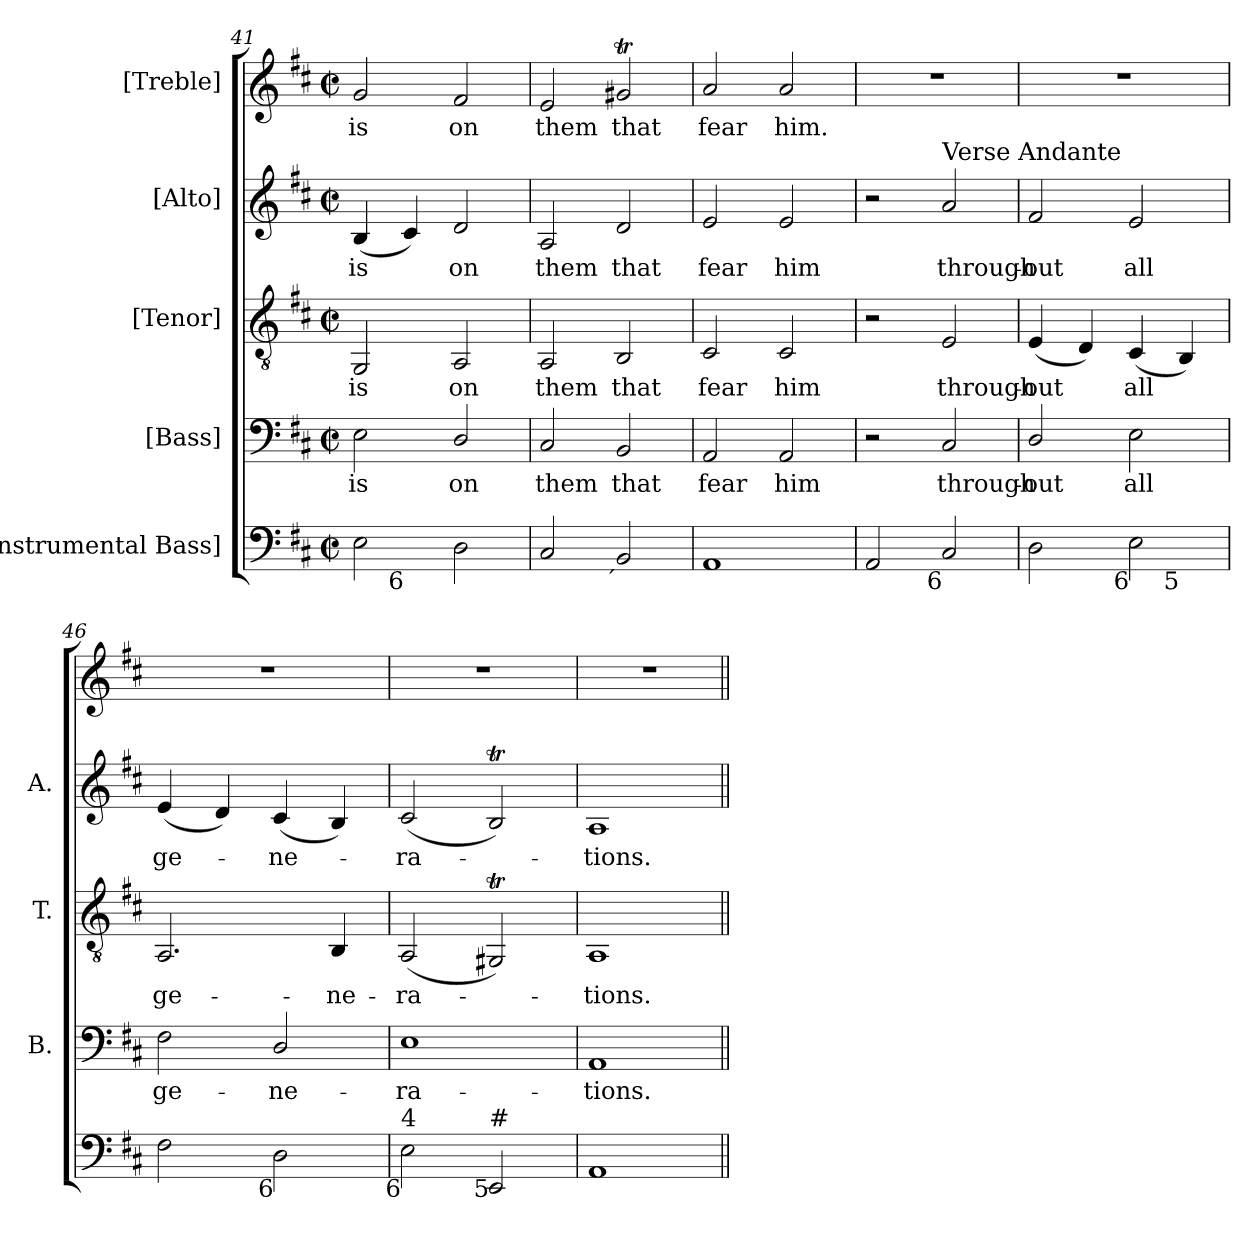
**kern	**kern	**text	**kern	**text	**kern	**text	**kern	**text
*part5	*part4	*part4	*part3	*part3	*part2	*part2	*part1	*part1
*staff5	*staff4	*staff4	*staff3	*staff3	*staff2	*staff2	*staff1	*staff1
*I"[Instrumental Bass]	*I"[Bass]	*	*I"[Tenor]	*	*I"[Alto]	*	*I"[Treble]	*
*	*I'B.	*	*I'T.	*	*I'A.	*	*	*
*clefF4	*clefF4	*	*clefGv2	*	*clefG2	*	*clefG2	*
*k[f#c#]	*k[f#c#]	*	*k[f#c#]	*	*k[f#c#]	*	*k[f#c#]	*
*D:	*D:	*	*D:	*	*D:	*	*D:	*
*M2/2	*M2/2	*	*M2/2	*	*M2/2	*	*M2/2	*
*met(c|)	*met(c|)	*	*met(c|)	*	*met(c|)	*	*met(c|)	*
=41	=41	=41	=41	=41	=41	=41	=41	=41
!	!	!LO:LY:b:color=#000000	!	!	!	!	!	!
!	!	!	!	!LO:LY:b:color=#000000	!	!	!	!
!	!	!	!	!	!	!LO:LY:b:color=#000000	!	!
!LO:TX:b:rj:t=5	!	!	!	!	!	!	!	!
!	!	!	!	!	!	!	!	!LO:LY:b:color=#000000
*^	*	*	*	*	*	*	*	*
2Ei\	4ryy	2Ei\	is	2GGi/	is	(4Bi/	is	2gi/	is
!	!LO:TX:b:rj:t=6	!	!	!	!	!	!	!	!
.	2.ryy	.	.	.	.	4c#i/)	.	.	.
!	!	!	!LO:LY:b:color=#000000	!	!	!	!	!	!
!	!	!	!	!	!LO:LY:b:color=#000000	!	!	!	!
!	!	!	!	!	!	!	!LO:LY:b:color=#000000	!	!
!	!	!	!	!	!	!	!	!	!LO:LY:b:color=#000000
2Di\	.	2Di/	on	2AAi/	on	2di/	on	2f#i/	on
*v	*v	*	*	*	*	*	*	*	*
=42	=42	=42	=42	=42	=42	=42	=42	=42
*^	*	*	*	*	*	*	*	*
!	!	!	!LO:LY:b:color=#000000	!	!	!	!	!	!
*v	*v	*	*	*	*	*	*	*	*
*^	*	*	*	*	*	*	*	*
!	!	!	!	!	!LO:LY:b:color=#000000	!	!	!	!
*v	*v	*	*	*	*	*	*	*	*
*^	*	*	*	*	*	*	*	*
!	!	!	!	!	!	!	!LO:LY:b:color=#000000	!	!
*v	*v	*	*	*	*	*	*	*	*
*^	*	*	*	*	*	*	*	*
!LO:TX:b:rj:t=6	!	!	!	!	!	!	!	!	!
!	!	!	!	!	!	!	!	!	!LO:LY:b:color=#000000
*v	*v	*	*	*	*	*	*	*	*
2C#i/	2C#i/	them	2AAi/	them	2Ai/	them	2ei/	them
!	!	!LO:LY:b:color=#000000	!	!	!	!	!	!
!	!	!	!	!LO:LY:b:color=#000000	!	!	!	!
!	!	!	!	!	!	!LO:LY:b:color=#000000	!	!
!LO:TX:b:rj:t=´	!	!	!	!	!	!	!	!
!	!	!	!	!	!	!	!	!LO:LY:b:color=#000000
2BBi/	2BBi/	that	2BBi/	that	2di/	that	2g#Xti/	that
=43	=43	=43	=43	=43	=43	=43	=43	=43
!	!	!LO:LY:b:color=#000000	!	!	!	!	!	!
!	!	!	!	!LO:LY:b:color=#000000	!	!	!	!
!	!	!	!	!	!	!LO:LY:b:color=#000000	!	!
!	!	!	!	!	!	!	!	!LO:LY:b:color=#000000
1AAi	2AAi/	fear	2C#i/	fear	2ei/	fear	2ai/	fear
!	!	!LO:LY:b:color=#000000	!	!	!	!	!	!
!	!	!	!	!LO:LY:b:color=#000000	!	!	!	!
!	!	!	!	!	!	!LO:LY:b:color=#000000	!	!
!	!	!	!	!	!	!	!	!LO:LY:b:color=#000000
.	2AAi/	him	2C#i/	him	2ei/	him	2ai/	him.
=44	=44	=44	=44	=44	=44	=44	=44	=44
2AAi/	2r	.	2r	.	2r	.	1r	.
!	!	!LO:LY:b:color=#000000	!	!	!	!	!	!
!	!	!	!	!LO:LY:b:color=#000000	!	!	!	!
!	!	!	!	!	!LO:TX:a:t=Verse Andante	!	!	!
!LO:TX:b:rj:t=6	!	!	!	!	!	!	!	!
!	!	!	!	!	!	!LO:LY:b:color=#000000	!	!
2C#i/	2C#i/	through-	2Ei/	through-	2ai/	through-	.	.
=45	=45	=45	=45	=45	=45	=45	=45	=45
!	!	!LO:LY:b:color=#000000	!	!	!	!	!	!
!	!	!	!	!LO:LY:b:color=#000000	!	!	!	!
!	!	!	!	!	!	!LO:LY:b:color=#000000	!	!
*^	*	*	*	*	*	*	*	*
2Di\	2.ryy	2Di/	-out	(4Ei/	-out	2f#i/	-out	1r	.
.	.	.	.	4Di/)	.	.	.	.	.
!	!	!	!LO:LY:b:color=#000000	!	!	!	!	!	!
!	!	!	!	!	!LO:LY:b:color=#000000	!	!	!	!
!LO:TX:b:rj:t=6	!	!	!	!	!	!	!	!	!
!	!	!	!	!	!	!	!LO:LY:b:color=#000000	!	!
2Ei\	.	2Ei\	all	(4C#i/	all	2ei/	all	.	.
!	!LO:TX:b:rj:t=5	!	!	!	!	!	!	!	!
.	4ryy	.	.	4BBi/)	.	.	.	.	.
*v	*v	*	*	*	*	*	*	*	*
=46	=46	=46	=46	=46	=46	=46	=46	=46
*^	*	*	*	*	*	*	*	*
!	!	!	!LO:LY:b:color=#000000	!	!	!	!	!	!
*v	*v	*	*	*	*	*	*	*	*
*^	*	*	*	*	*	*	*	*
!	!	!	!	!	!LO:LY:b:color=#000000	!	!	!	!
*v	*v	*	*	*	*	*	*	*	*
*^	*	*	*	*	*	*	*	*
!LO:TX:b:rj:t=6	!	!	!	!	!	!	!	!	!
!	!	!	!	!	!	!	!LO:LY:b:color=#000000	!	!
*v	*v	*	*	*	*	*	*	*	*
2F#i\	2F#i\	ge-	2.AAi/	ge-	(4ei/	ge-	1r	.
.	.	.	.	.	4di/)	.	.	.
!	!	!LO:LY:b:color=#000000	!	!	!	!	!	!
!LO:TX:b:rj:t=6	!	!	!	!	!	!	!	!
!	!	!	!	!	!	!LO:LY:b:color=#000000	!	!
2Di\	2Di/	-ne-	.	.	(4c#i/	-ne-	.	.
!	!	!	!	!LO:LY:b:color=#000000	!	!	!	!
.	.	.	4BBi/	-ne-	4Bi/)	.	.	.
=47	=47	=47	=47	=47	=47	=47	=47	=47
!	!	!LO:LY:b:color=#000000	!	!	!	!	!	!
!	!	!	!	!LO:LY:b:color=#000000	!	!	!	!
!LO:TX:b:rj:t=6	!	!	!	!	!	!	!	!
!LO:TX:t=4	!	!	!	!	!	!	!	!
!	!	!	!	!	!	!LO:LY:b:color=#000000	!	!
2Ei\	1Ei	-ra-	(2AAi/	-ra-	(2c#i/	-ra-	1r	.
!LO:TX:b:rj:t=5	!	!	!	!	!	!	!	!
!LO:TX:t=#	!	!	!	!	!	!	!	!
2EEi/	.	.	2GG#Xti/)	.	2BTi/)	.	.	.
=48	=48	=48	=48	=48	=48	=48	=48	=48
!	!	!LO:LY:b:color=#000000	!	!	!	!	!	!
!	!	!	!	!LO:LY:b:color=#000000	!	!	!	!
!	!	!	!	!	!	!LO:LY:b:color=#000000	!	!
1AAi	1AAi	-tions.	1AAi	-tions.	1Ai	-tions.	1r	.
=||	=||	=||	=||	=||	=||	=||	=||	=||
*-	*-	*-	*-	*-	*-	*-	*-	*-
